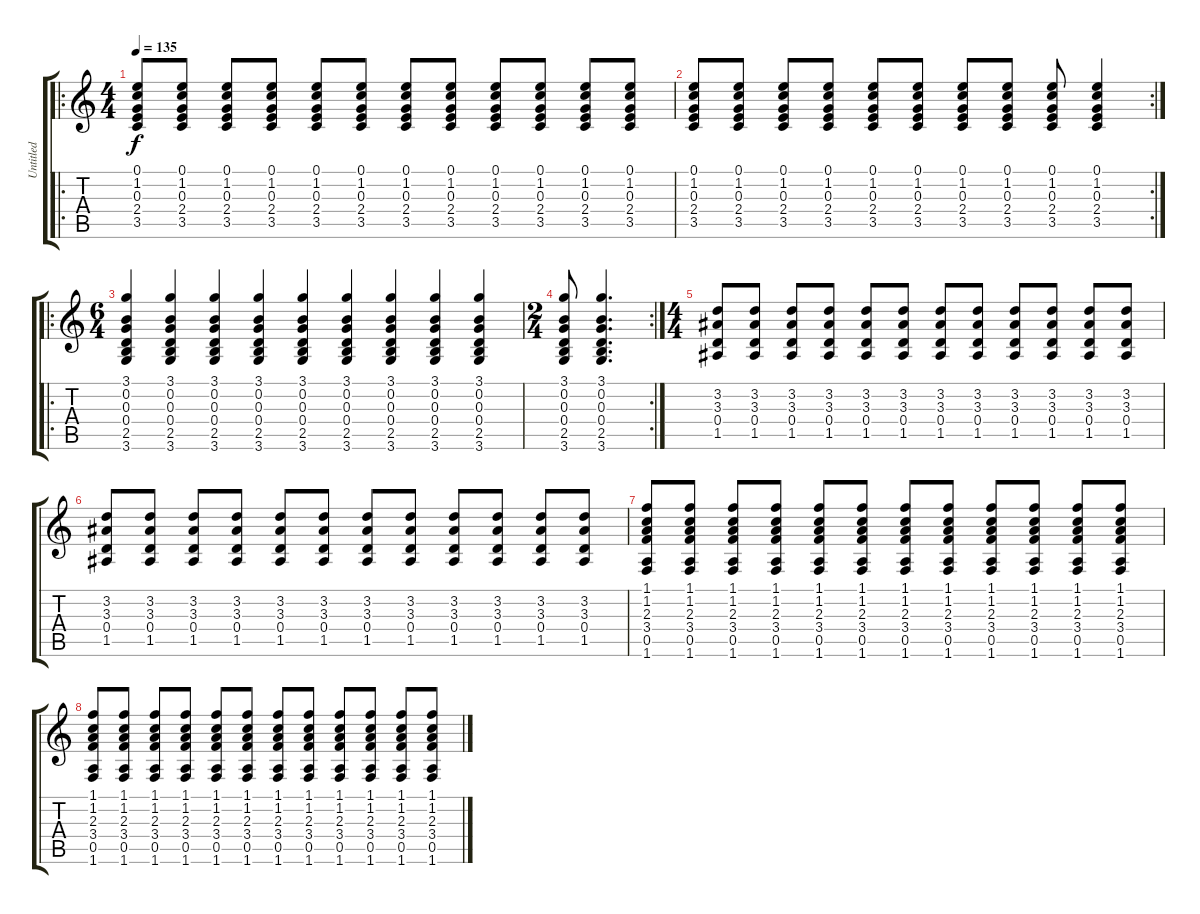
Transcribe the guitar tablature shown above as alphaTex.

\track ("Untitled" "Untitled") {instrument overdrivenguitar}
\staff {score tabs}
\tuning (E4 B3 G3 D3 A2 E2) {hide}
\ro
\ts (4 4)
\tempo 135
\clef g2
\ks c
(0.1 1.2 0.3 2.4 3.5).8{dy f} (0.1 1.2 0.3 2.4 3.5).8 (0.1 1.2 0.3 2.4 3.5).8 (0.1 1.2 0.3 2.4 3.5).8 (0.1 1.2 0.3 2.4 3.5).8 (0.1 1.2 0.3 2.4 3.5).8 (0.1 1.2 0.3 2.4 3.5).8 (0.1 1.2 0.3 2.4 3.5).8 (0.1 1.2 0.3 2.4 3.5).8 (0.1 1.2 0.3 2.4 3.5).8 (0.1 1.2 0.3 2.4 3.5).8 (0.1 1.2 0.3 2.4 3.5).8 |
\rc 2
(0.1 1.2 0.3 2.4 3.5).8 (0.1 1.2 0.3 2.4 3.5).8 (0.1 1.2 0.3 2.4 3.5).8 (0.1 1.2 0.3 2.4 3.5).8 (0.1 1.2 0.3 2.4 3.5).8 (0.1 1.2 0.3 2.4 3.5).8 (0.1 1.2 0.3 2.4 3.5).8 (0.1 1.2 0.3 2.4 3.5).8 (0.1 1.2 0.3 2.4 3.5).8 (0.1 1.2 0.3 2.4 3.5).4 |
\ro
\ts (6 4)
(3.1 0.2 0.3 0.4 2.5 3.6).4 (3.1 0.2 0.3 0.4 2.5 3.6).4 (3.1 0.2 0.3 0.4 2.5 3.6).4 (3.1 0.2 0.3 0.4 2.5 3.6).4 (3.1 0.2 0.3 0.4 2.5 3.6).4 (3.1 0.2 0.3 0.4 2.5 3.6).4 (3.1 0.2 0.3 0.4 2.5 3.6).4 (3.1 0.2 0.3 0.4 2.5 3.6).4 (3.1 0.2 0.3 0.4 2.5 3.6).4 |
\rc 2
\ts (2 4)
(3.1 0.2 0.3 0.4 2.5 3.6).8 (3.1 0.2 0.3 0.4 2.5 3.6).4{d} |
\ts (4 4)
(3.2 3.3 0.4 1.5).8 (3.2 3.3 0.4 1.5).8 (3.2 3.3 0.4 1.5).8 (3.2 3.3 0.4 1.5).8 (3.2 3.3 0.4 1.5).8 (3.2 3.3 0.4 1.5).8 (3.2 3.3 0.4 1.5).8 (3.2 3.3 0.4 1.5).8 (3.2 3.3 0.4 1.5).8 (3.2 3.3 0.4 1.5).8 (3.2 3.3 0.4 1.5).8 (3.2 3.3 0.4 1.5).8 |
(3.2 3.3 0.4 1.5).8 (3.2 3.3 0.4 1.5).8 (3.2 3.3 0.4 1.5).8 (3.2 3.3 0.4 1.5).8 (3.2 3.3 0.4 1.5).8 (3.2 3.3 0.4 1.5).8 (3.2 3.3 0.4 1.5).8 (3.2 3.3 0.4 1.5).8 (3.2 3.3 0.4 1.5).8 (3.2 3.3 0.4 1.5).8 (3.2 3.3 0.4 1.5).8 (3.2 3.3 0.4 1.5).8 |
(1.1 1.2 2.3 3.4 0.5 1.6).8 (1.1 1.2 2.3 3.4 0.5 1.6).8 (1.1 1.2 2.3 3.4 0.5 1.6).8 (1.1 1.2 2.3 3.4 0.5 1.6).8 (1.1 1.2 2.3 3.4 0.5 1.6).8 (1.1 1.2 2.3 3.4 0.5 1.6).8 (1.1 1.2 2.3 3.4 0.5 1.6).8 (1.1 1.2 2.3 3.4 0.5 1.6).8 (1.1 1.2 2.3 3.4 0.5 1.6).8 (1.1 1.2 2.3 3.4 0.5 1.6).8 (1.1 1.2 2.3 3.4 0.5 1.6).8 (1.1 1.2 2.3 3.4 0.5 1.6).8 |
(1.1 1.2 2.3 3.4 0.5 1.6).8 (1.1 1.2 2.3 3.4 0.5 1.6).8 (1.1 1.2 2.3 3.4 0.5 1.6).8 (1.1 1.2 2.3 3.4 0.5 1.6).8 (1.1 1.2 2.3 3.4 0.5 1.6).8 (1.1 1.2 2.3 3.4 0.5 1.6).8 (1.1 1.2 2.3 3.4 0.5 1.6).8 (1.1 1.2 2.3 3.4 0.5 1.6).8 (1.1 1.2 2.3 3.4 0.5 1.6).8 (1.1 1.2 2.3 3.4 0.5 1.6).8 (1.1 1.2 2.3 3.4 0.5 1.6).8 (1.1 1.2 2.3 3.4 0.5 1.6).8
